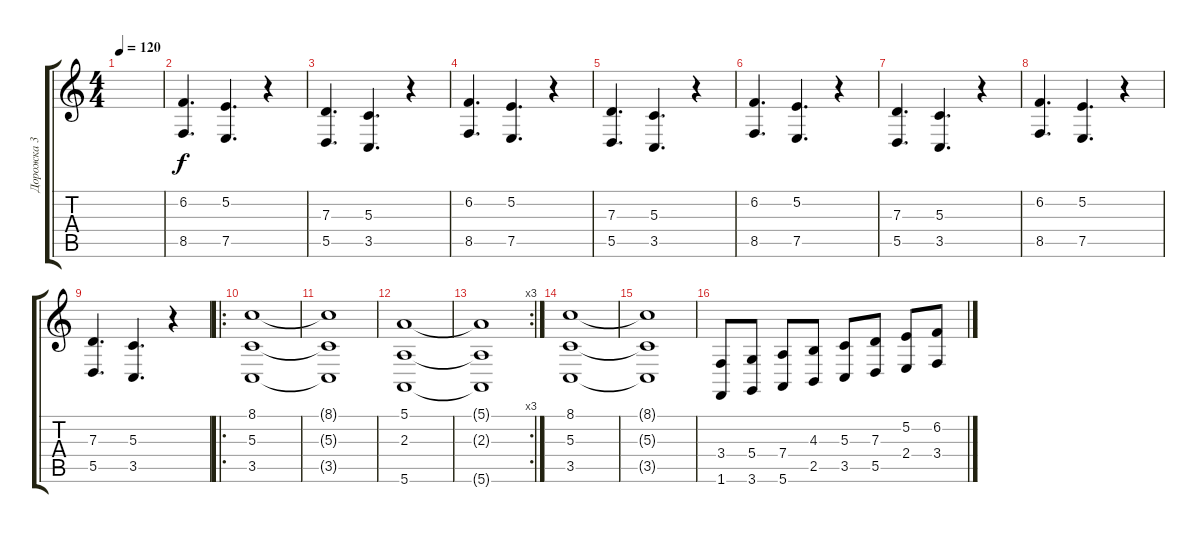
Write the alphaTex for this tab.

\track ("Дорожка 3" "Дорожка 3") {instrument electricgrandpiano}
\staff {score tabs}
\tuning (E4 B3 G3 D3 A2 E2) {hide}
\ts (4 4)
\tempo 120
\clef g2
\ks c
|
(6.2 8.5).4{d} (5.2 7.5).4{d} r.4 |
(7.3 5.5).4{d} (5.3 3.5).4{d} r.4 |
(6.2 8.5).4{d} (5.2 7.5).4{d} r.4 |
(7.3 5.5).4{d} (5.3 3.5).4{d} r.4 |
(6.2 8.5).4{d} (5.2 7.5).4{d} r.4 |
(7.3 5.5).4{d} (5.3 3.5).4{d} r.4 |
(6.2 8.5).4{d} (5.2 7.5).4{d} r.4 |
(7.3 5.5).4{d} (5.3 3.5).4{d} r.4 |
\ro
(8.1 5.3 3.5).1{instrument stringensemble1} |
(8.1{t} 5.3{t} 3.5{t}).1 |
(5.1 2.3 5.6).1 |
\rc 3
(5.1{t} 2.3{t} 5.6{t}).1 |
(8.1 5.3 3.5).1{instrument stringensemble1} |
(8.1{t} 5.3{t} 3.5{t}).1 |
(3.4 1.6).8 (5.4 3.6).8 (7.4 5.6).8 (4.3 2.5).8 (5.3 3.5).8 (7.3 5.5).8 (5.2 2.4).8 (6.2 3.4).8
